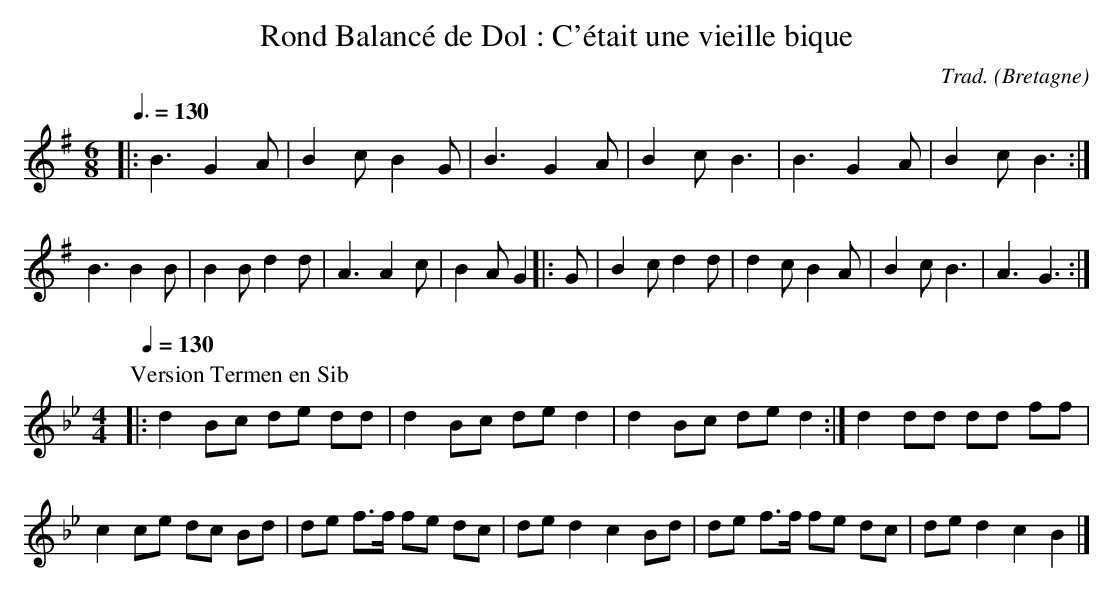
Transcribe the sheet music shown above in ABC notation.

X:1
T:Rond Balancé de Dol : C'était une vieille bique
C:Trad.
O:Bretagne
M:6/8
L:1/8
Q:3/8=130
K:Gmaj
|: B3 G2A | B2c B2G | B3 G2A | B2c B3 | B3 G2A | B2c B3 :|
B3 B2B | B2B d2d | A3 A2c | B2A G2 |: G | B2c d2d | d2c B2A | B2c B3 | A3 G3 :|
%%vskip 1
P:Version Termen en Sib
M:4/4
L:1/8
Q:1/4=130
K:Bbmaj
|: d2 Bc de dd | d2 Bc de d2 | d2 Bc de d2 :|\
d2 dd dd ff | c2 ce dc Bd |\
de f>f fe dc | de d2 c2 Bd | de f>f fe dc | de d2 c2 B2 |]
